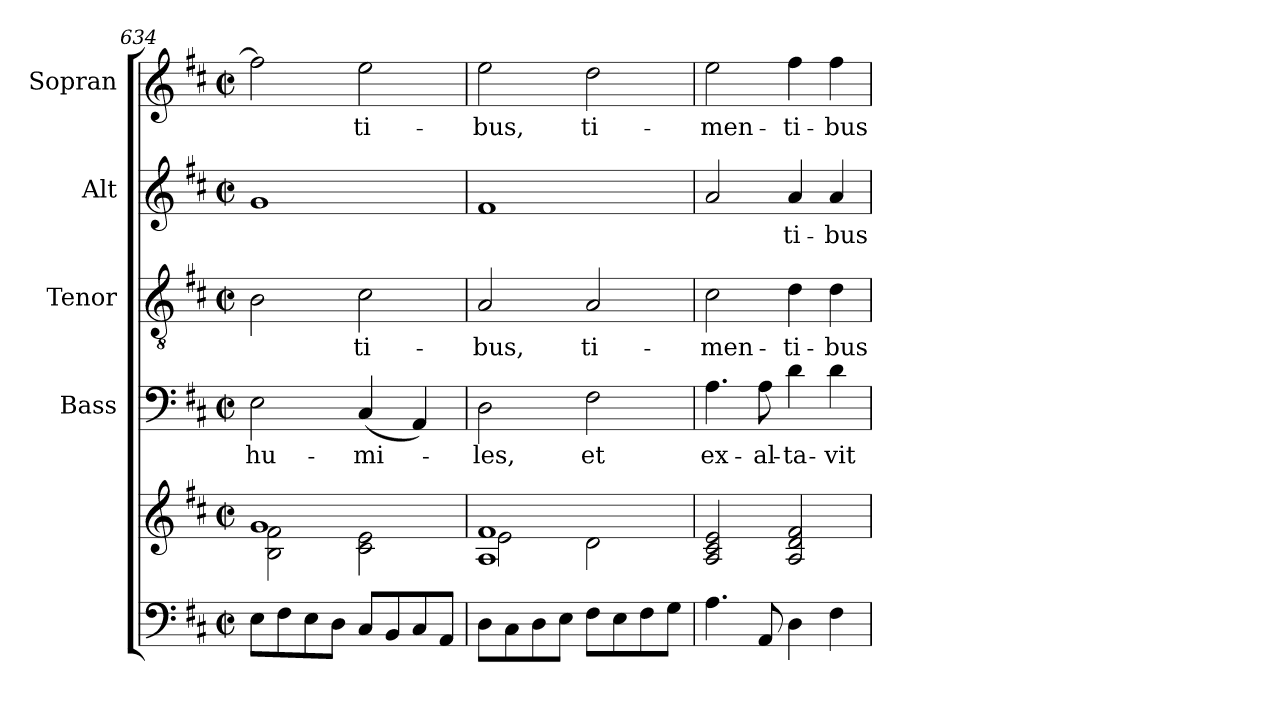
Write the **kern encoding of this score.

**kern	**kern	**kern	**text	**kern	**text	**kern	**text	**kern	**text
*part5	*part5	*part4	*part4	*part3	*part3	*part2	*part2	*part1	*part1
*staff6	*staff5	*staff4	*staff4	*staff3	*staff3	*staff2	*staff2	*staff1	*staff1
*	*	*I"Bass	*	*I"Tenor	*	*I"Alt	*	*I"Sopran	*
*	*	*I'B.	*	*I'T.	*	*I'A.	*	*I'S.	*
*clefF4	*clefG2	*clefF4	*	*clefGv2	*	*clefG2	*	*clefG2	*
*k[f#c#]	*k[f#c#]	*k[f#c#]	*	*k[f#c#]	*	*k[f#c#]	*	*k[f#c#]	*
*D:	*D:	*D:	*	*D:	*	*D:	*	*D:	*
*M2/2	*M2/2	*M2/2	*	*M2/2	*	*M2/2	*	*M2/2	*
*met(c|)	*met(c|)	*met(c|)	*	*met(c|)	*	*met(c|)	*	*met(c|)	*
=634	=634	=634	=634	=634	=634	=634	=634	=634	=634
*	*^	*	*	*	*	*	*	*	*
!	!	!	!	!LO:LY:b	!	!	!	!	!	!
8E\L	1g	2B\ 2f#\	2E\	hu-	2B\	.	1g	.	2ff#\]	.
8F#\	.	.	.	.	.	.	.	.	.	.
8E\	.	.	.	.	.	.	.	.	.	.
8D\J	.	.	.	.	.	.	.	.	.	.
!	!	!	!	!LO:LY:b	!	!LO:LY:b	!	!	!	!LO:LY:b
8C#/L	.	2c#\ 2e\	(<4C#/	-mi-	2c#\	-ti-	.	.	2ee\	-ti-
8BB/	.	.	.	.	.	.	.	.	.	.
8C#/	.	.	4AA/)	.	.	.	.	.	.	.
8AA/J	.	.	.	.	.	.	.	.	.	.
=635	=635	=635	=635	=635	=635	=635	=635	=635	=635	=635
!	!	!	!	!LO:LY:b	!	!LO:LY:b	!	!	!	!LO:LY:b
8D\L	1A 1f#	2e\	2D\	-les,	2A/	-bus,	1f#	.	2ee\	-bus,
8C#\	.	.	.	.	.	.	.	.	.	.
8D\	.	.	.	.	.	.	.	.	.	.
8E\J	.	.	.	.	.	.	.	.	.	.
!	!	!	!	!LO:LY:b	!	!LO:LY:b	!	!	!	!LO:LY:b
8F#\L	.	2d\	2F#\	et	2A/	ti-	.	.	2dd\	ti-
8E\	.	.	.	.	.	.	.	.	.	.
8F#\	.	.	.	.	.	.	.	.	.	.
8G\J	.	.	.	.	.	.	.	.	.	.
*	*v	*v	*	*	*	*	*	*	*	*
=636	=636	=636	=636	=636	=636	=636	=636	=636	=636
!	!	!	!LO:LY:b	!	!LO:LY:b	!	!	!	!LO:LY:b
4.A\	2A/ 2c#/ 2e/	4.A\	ex-	2c#\	-men-	2a/	.	2ee\	-men-
!	!	!	!LO:LY:b	!	!	!	!	!	!
8AA/	.	8A\	-al-	.	.	.	.	.	.
!	!	!	!LO:LY:b	!	!LO:LY:b	!	!LO:LY:b	!	!LO:LY:b
4D\	2A/ 2d/ 2f#/	4d\	-ta-	4d\	-ti-	4a/	-ti-	4ff#\	-ti-
!	!	!	!LO:LY:b	!	!LO:LY:b	!	!LO:LY:b	!	!LO:LY:b
4F#\	.	4d\	-vit	4d\	-bus	4a/	-bus	4ff#\	-bus
=	=	=	=	=	=	=	=	=	=
*-	*-	*-	*-	*-	*-	*-	*-	*-	*-
